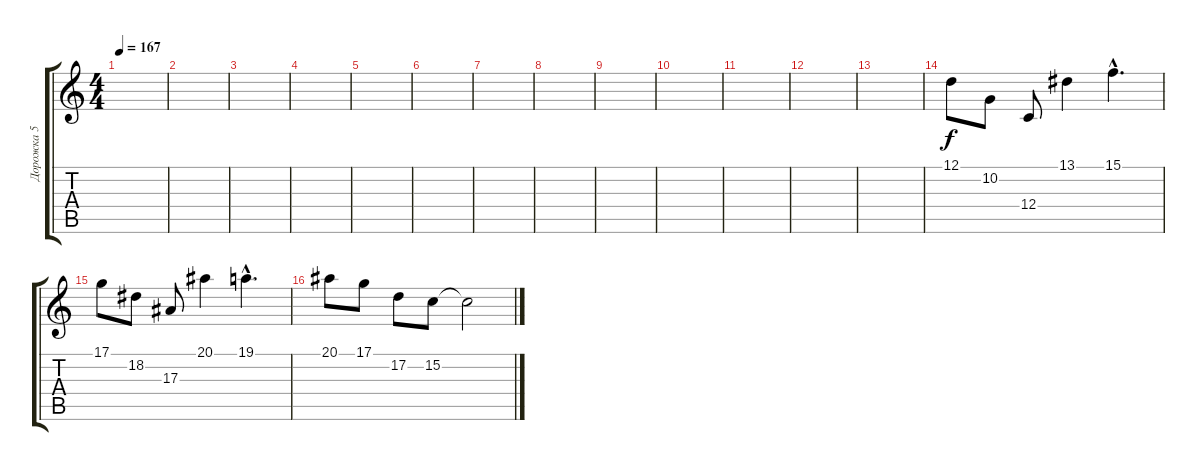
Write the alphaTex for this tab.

\track ("Дорожка 5" "Дорожка 5") {instrument pizzicatostrings}
\staff {score tabs}
\tuning (D4 A3 F3 C3 G2 D2) {hide}
\ts (4 4)
\tempo 167
\clef g2
\ks c
|
|
|
|
|
|
|
|
|
|
|
|
|
12.1.8{dy f} 10.2.8 12.4.8 13.1.4 15.1{hac}.4{d} |
17.1.8 18.2.8 17.3.8 20.1.4 19.1{hac}.4{d} |
20.1.8 17.1.8 17.2.8 15.2.8 15.2{t}.2
